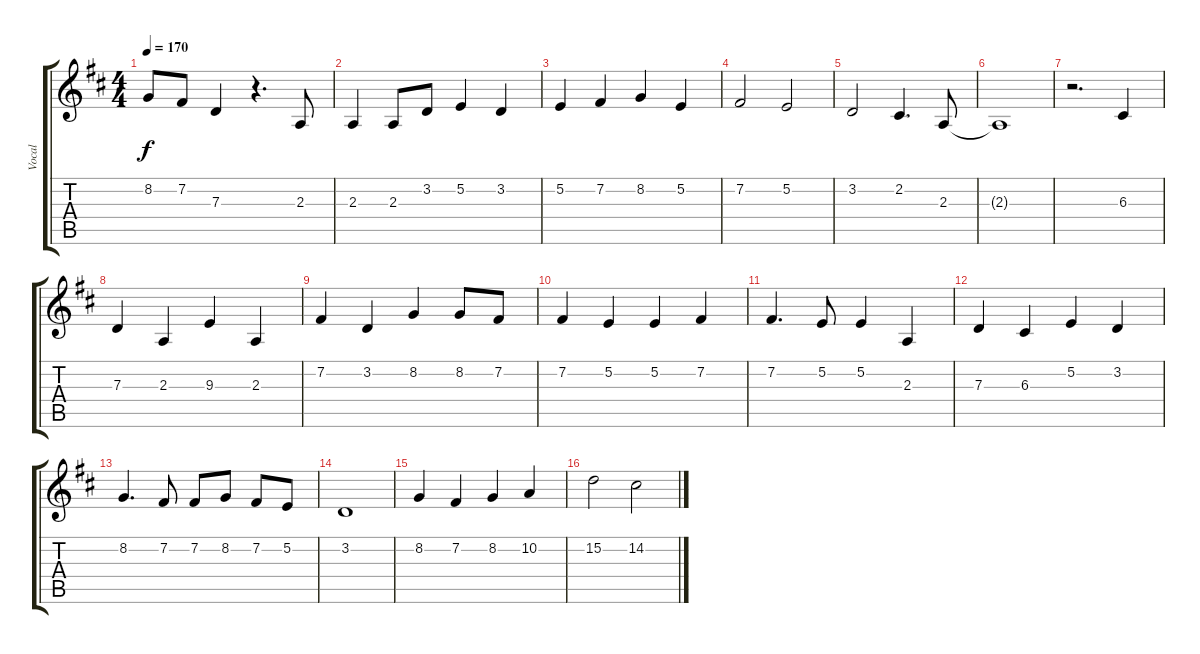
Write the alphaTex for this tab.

\track ("Vocal" "Vocal") {instrument flute}
\staff {score tabs}
\tuning (E4 B3 G3 D3 A2 E2) {hide}
\ts (4 4)
\tempo 170
\clef g2
\ks d
8.2.8{dy f} 7.2.8 7.3.4 r.4{d} 2.3.8 |
2.3.4 2.3.8 3.2.8 5.2.4 3.2.4 |
5.2.4 7.2.4 8.2.4 5.2.4 |
7.2.2 5.2.2 |
3.2.2 2.2.4{d} 2.3.8 |
2.3{t}.1 |
r.2{d} 6.3.4 |
7.3.4 2.3.4 9.3.4 2.3.4 |
7.2.4 3.2.4 8.2.4 8.2.8 7.2.8 |
7.2.4 5.2.4 5.2.4 7.2.4 |
7.2.4{d} 5.2.8 5.2.4 2.3.4 |
7.3.4 6.3.4 5.2.4 3.2.4 |
8.2.4{d} 7.2.8 7.2.8 8.2.8 7.2.8 5.2.8 |
3.2.1 |
8.2.4 7.2.4 8.2.4 10.2.4 |
15.2.2 14.2.2
